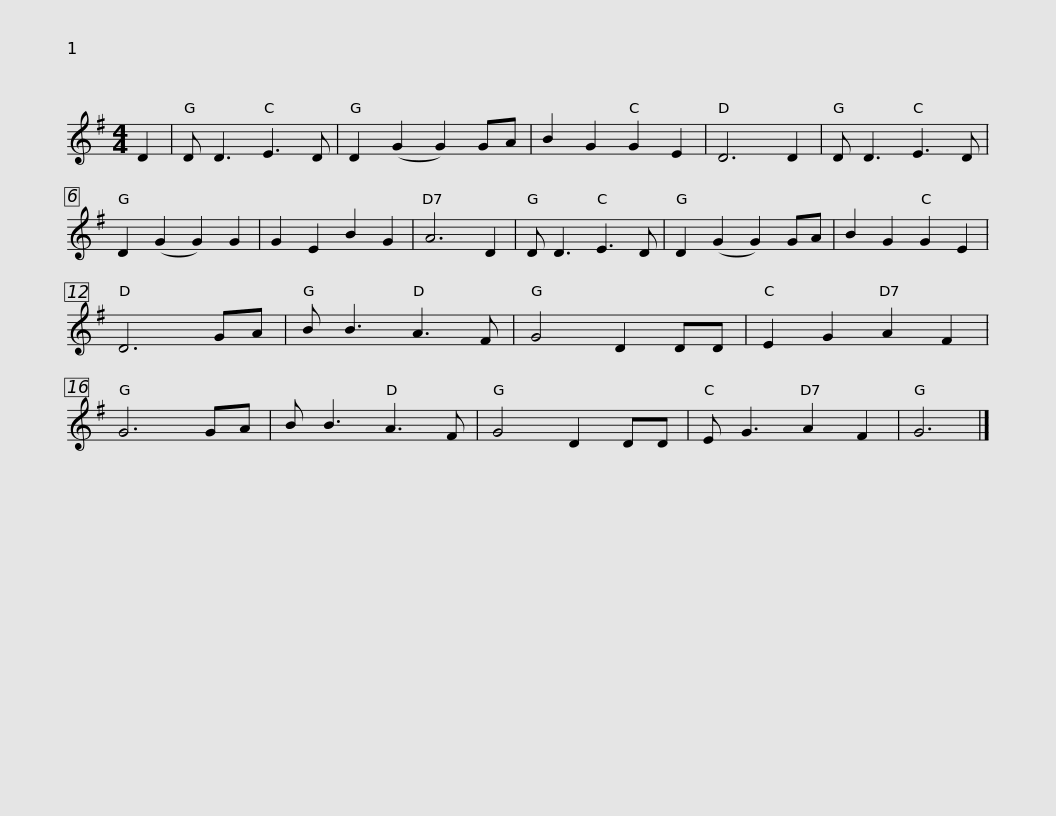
X:1
L:1/8
M:4/4
I:linebreak $
K:G
V:1 treble
V:1
 D2 | D D3 E3 D | D2 (G2 G2) GA | B2 G2 G2 E2 | D6 D2 | %5
 D D3 E3 D | D2 (G2 G2) G2 | G2 E2 B2 G2 | A6 D2 |$ D D3 E3 D | %10
 D2 (G2 G2) GA | B2 G2 G2 E2 | D6 GA | B B3 A3 F | G4 D2 DD | %15
 E2 G2 A2 F2 | G6 GA | B B3 A3 F |$ G4 D2 DD | E G3 A2 F2 | %20
 G6 |] %21
